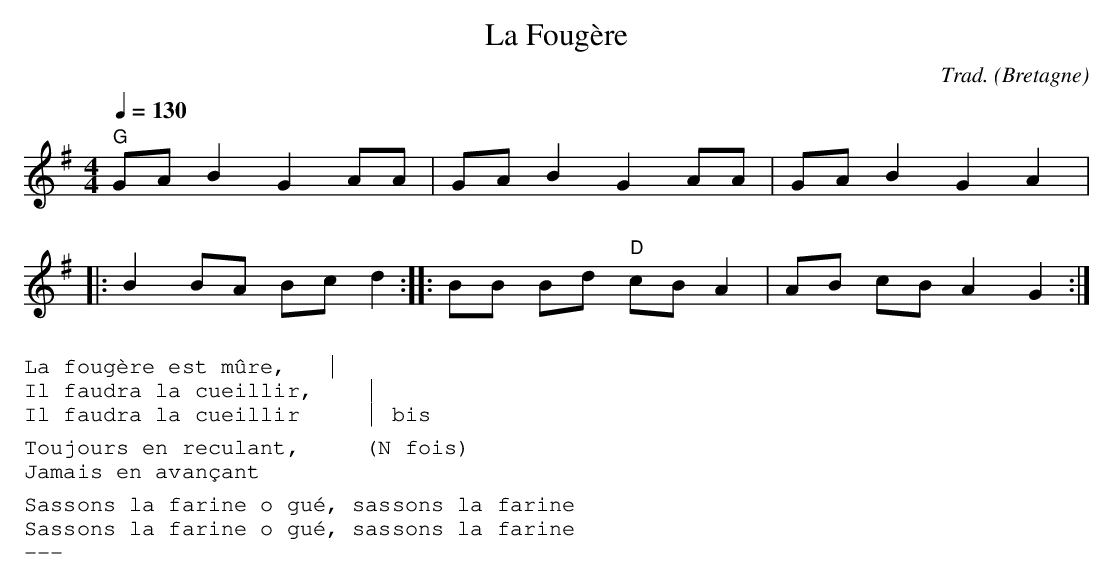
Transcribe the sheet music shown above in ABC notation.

X:1
T:Fougère, La
C:Trad.
O:Bretagne
M:4/4
L:1/8
Q:1/4=130
K:Gmaj
"G"GA B2 G2 AA | GA B2 G2 AA | GA B2 G2 A2 |:
B2 BA Bc d2 :: BB Bd "D"cB A2 | AB cB A2 G2 :|
%%textfont Courier 14
%%begintext

La fougère est mûre,	  |
Il faudra la cueillir,    |
Il faudra la cueillir     | bis

Toujours en reculant,     (N fois)
Jamais en avançant

Sassons la farine o gué, sassons la farine
Sassons la farine o gué, sassons la farine
---
